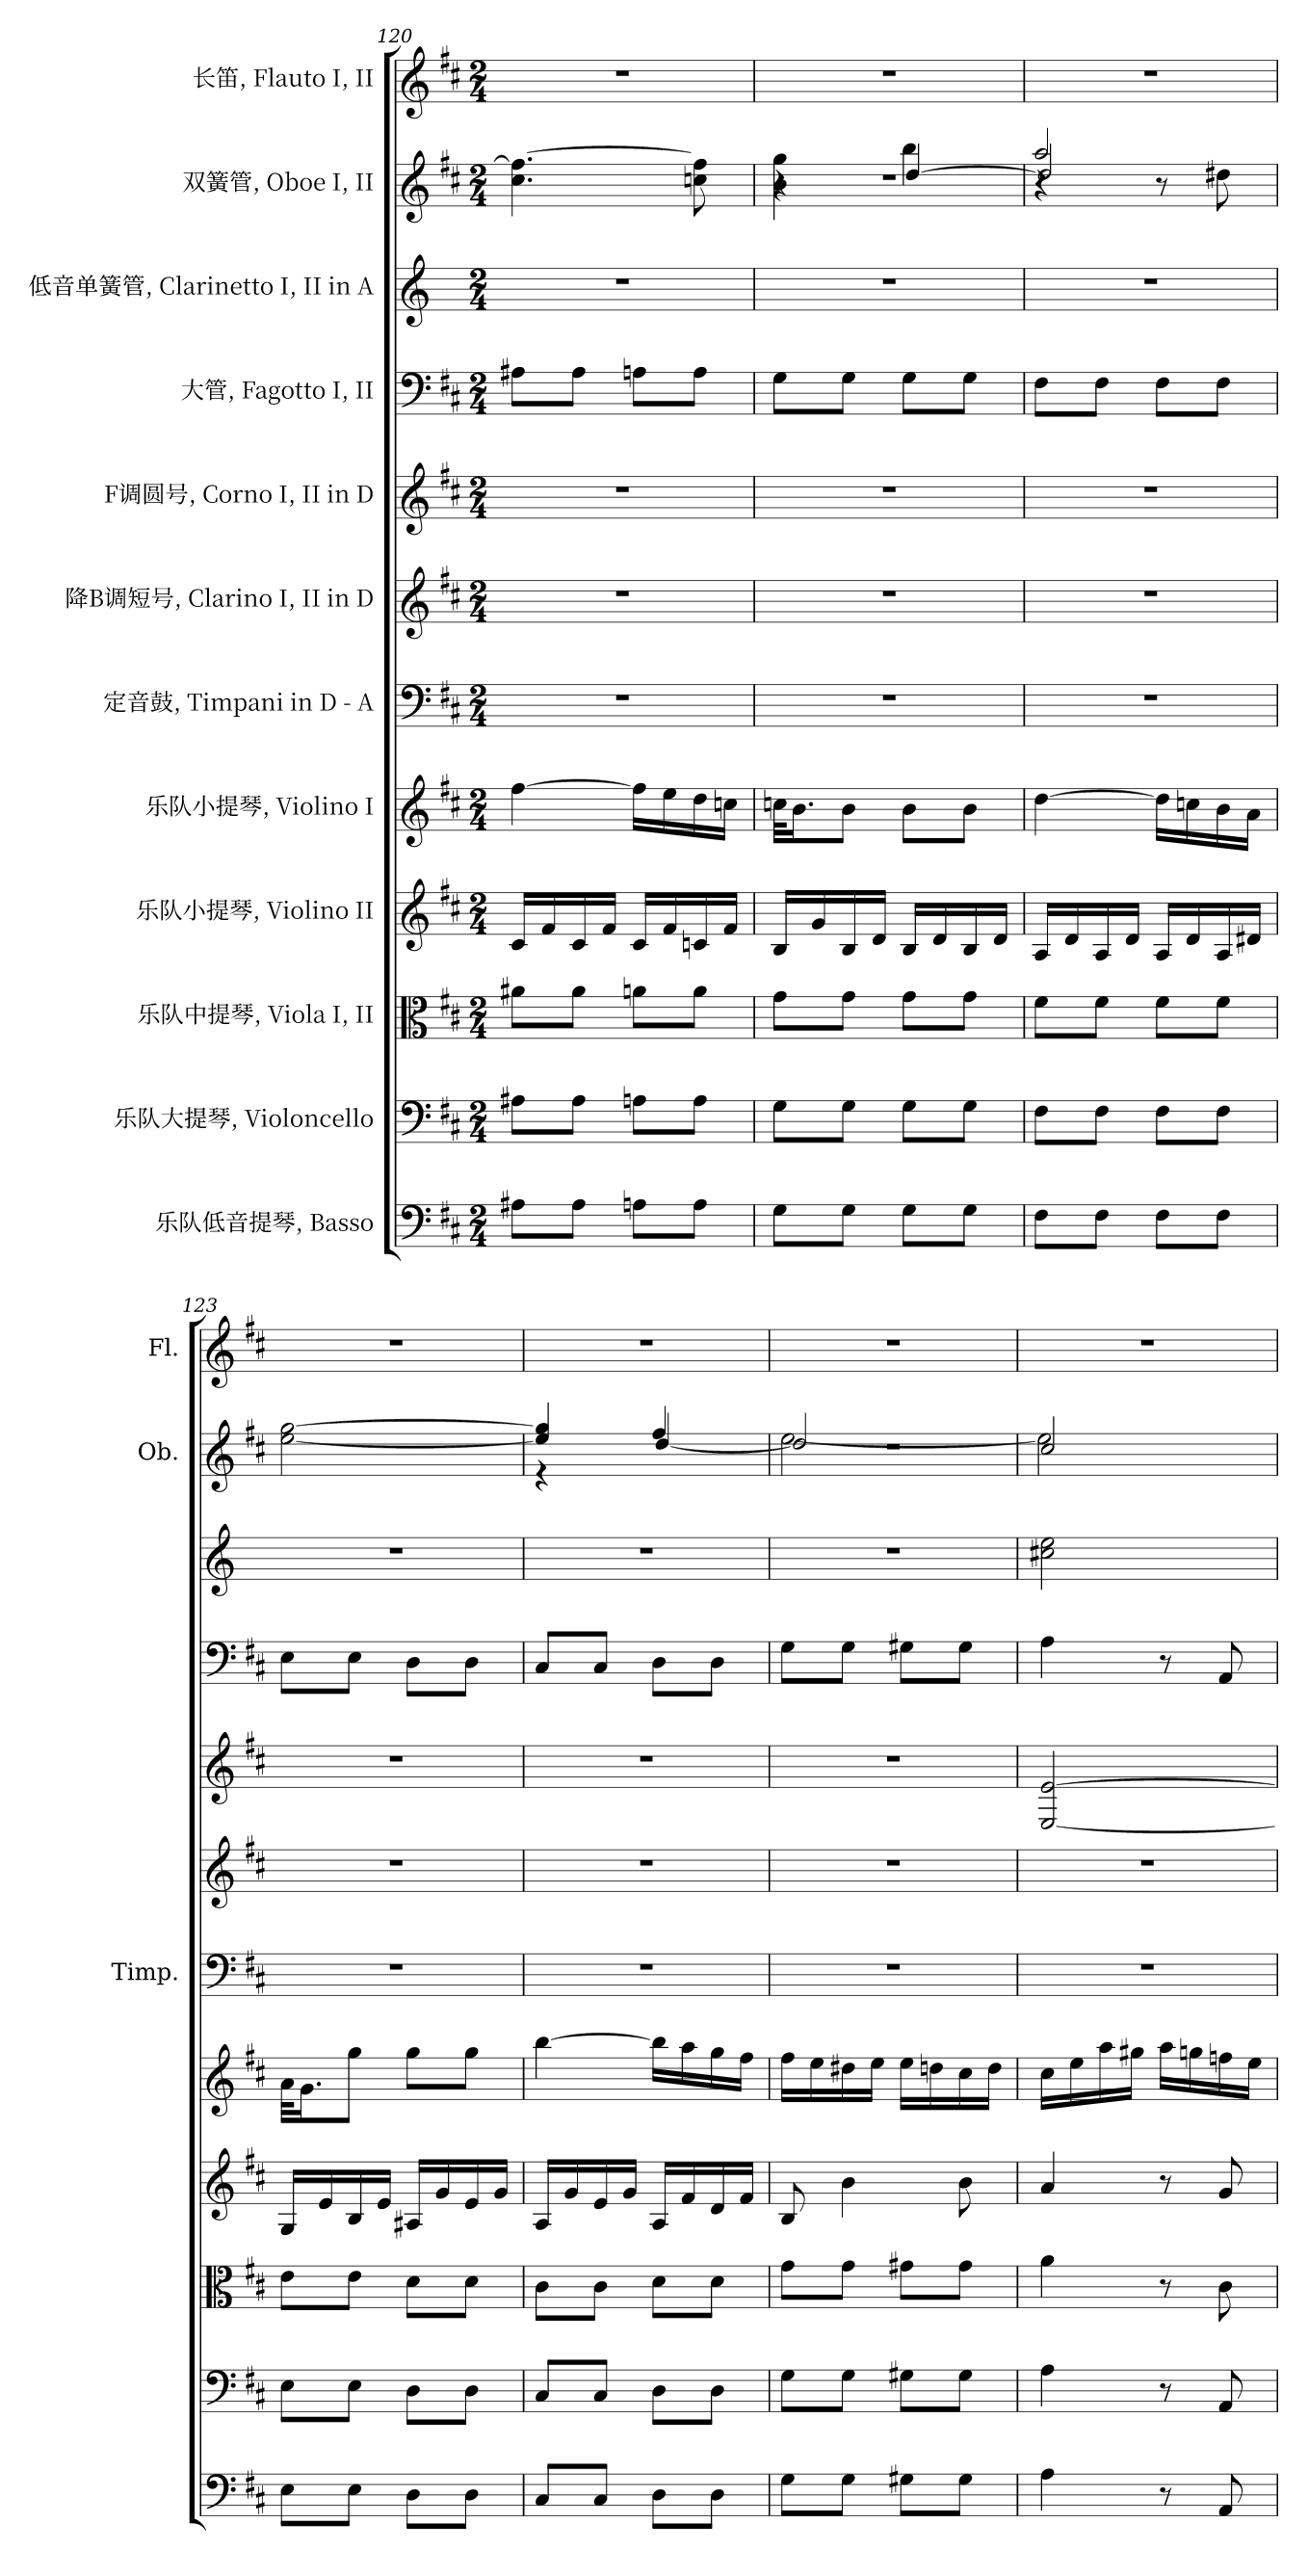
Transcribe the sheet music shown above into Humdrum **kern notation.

**kern	**kern	**kern	**kern	**kern	**kern	**kern	**kern	**kern	**kern	**kern	**kern
*part12	*part11	*part10	*part9	*part8	*part7	*part6	*part5	*part4	*part3	*part2	*part1
*staff12	*staff11	*staff10	*staff9	*staff8	*staff7	*staff6	*staff5	*staff4	*staff3	*staff2	*staff1
*I"乐队低音提琴, Basso	*I"乐队大提琴, Violoncello	*I"乐队中提琴, Viola I, II	*I"乐队小提琴, Violino II	*I"乐队小提琴, Violino I	*I"定音鼓, Timpani in D - A	*I"降B调短号, Clarino I, II in D	*I"F调圆号, Corno I, II in D	*I"大管, Fagotto I, II	*I"低音单簧管, Clarinetto I, II in A	*I"双簧管, Oboe I, II	*I"长笛, Flauto I, II
*	*	*	*	*	*I'Timp.	*	*	*	*	*I'Ob.	*I'Fl.
*clefF4	*clefF4	*clefC3	*clefG2	*clefG2	*clefF4	*clefG2	*clefG2	*clefF4	*clefG2	*clefG2	*clefG2
*ITrd7c12	*	*	*	*	*	*ITrd1c2	*ITrd4c7	*	*ITrd8c14	*	*
*k[f#c#]	*k[f#c#]	*k[f#c#]	*k[f#c#]	*k[f#c#]	*k[f#c#]	*k[]	*k[f#]	*k[f#c#]	*k[]	*k[f#c#]	*k[f#c#]
*M2/4	*M2/4	*M2/4	*M2/4	*M2/4	*M2/4	*M2/4	*M2/4	*M2/4	*M2/4	*M2/4	*M2/4
=120	=120	=120	=120	=120	=120	=120	=120	=120	=120	=120	=120
8AA#X\L	8A#X\L	8a#X\L	16c#/LL	[4ff#\	2r	2r	2r	8A#X\L	2r	4.cc#\ 4.ff#\_	2r
.	.	.	16f#/	.	.	.	.	.	.	.	.
8AA#\J	8A#\J	8a#\J	16c#/	.	.	.	.	8A#\J	.	.	.
.	.	.	16f#/JJ	.	.	.	.	.	.	.	.
8AAn\L	8An\L	8an\L	16c#/LL	16ff#\LL]	.	.	.	8An\L	.	.	.
.	.	.	16f#/	16ee\	.	.	.	.	.	.	.
8AA\J	8A\J	8a\J	16cn/	16dd\	.	.	.	8A\J	.	8ccn\ 8ff#\]	.
.	.	.	16f#/JJ	16ccn\JJ	.	.	.	.	.	.	.
=121	=121	=121	=121	=121	=121	=121	=121	=121	=121	=121	=121
*	*	*	*	*	*	*	*	*	*	*^	*
*	*	*	*	*	*	*	*	*	*	*	*^	*
8GG\L	8G\L	8g\L	16B/LL	32ccn\KLL	2r	2r	2r	8G\L	2r	2r	4b\ 4gg\	4r	2r
.	.	.	.	16.b\J	.	.	.	.	.	.	.	.	.
.	.	.	16g/	.	.	.	.	.	.	.	.	.	.
8GG\J	8G\J	8g\J	16B/	8b\J	.	.	.	8G\J	.	.	.	.	.
.	.	.	16d/JJ	.	.	.	.	.	.	.	.	.	.
8GG\L	8G\L	8g\L	16B/LL	8b\L	.	.	.	8G\L	.	.	4bb\	[4dd/	.
.	.	.	16d/	.	.	.	.	.	.	.	.	.	.
8GG\J	8G\J	8g\J	16B/	8b\J	.	.	.	8G\J	.	.	.	.	.
.	.	.	16d/JJ	.	.	.	.	.	.	.	.	.	.
=122	=122	=122	=122	=122	=122	=122	=122	=122	=122	=122	=122	=122	=122
8FF#\L	8F#\L	8f#\L	16A/LL	[4dd\	2r	2r	2r	8F#\L	2r	2aa/	4r	2dd/]	2r
.	.	.	16d/	.	.	.	.	.	.	.	.	.	.
8FF#\J	8F#\J	8f#\J	16A/	.	.	.	.	8F#\J	.	.	.	.	.
.	.	.	16d/JJ	.	.	.	.	.	.	.	.	.	.
8FF#\L	8F#\L	8f#\L	16A/LL	16dd\LL]	.	.	.	8F#\L	.	.	8r	.	.
.	.	.	16d/	16ccn\	.	.	.	.	.	.	.	.	.
8FF#\J	8F#\J	8f#\J	16A/	16b\	.	.	.	8F#\J	.	.	8dd#X\	.	.
.	.	.	16d#X/JJ	16a\JJ	.	.	.	.	.	.	.	.	.
*	*	*	*	*	*	*	*	*	*	*v	*v	*v	*
!!LO:PB:g=z
=123	=123	=123	=123	=123	=123	=123	=123	=123	=123	=123	=123
8EE\L	8E\L	8e\L	16G/LL	32a\KLL	2r	2r	2r	8E\L	2r	[2ee\ [2gg\	2r
.	.	.	.	16.g\J	.	.	.	.	.	.	.
.	.	.	16e/	.	.	.	.	.	.	.	.
8EE\J	8E\J	8e\J	16B/	8gg\J	.	.	.	8E\J	.	.	.
.	.	.	16e/JJ	.	.	.	.	.	.	.	.
8DD\L	8D\L	8d\L	16A#X/LL	8gg\L	.	.	.	8D\L	.	.	.
.	.	.	16g/	.	.	.	.	.	.	.	.
8DD\J	8D\J	8d\J	16e/	8gg\J	.	.	.	8D\J	.	.	.
.	.	.	16g/JJ	.	.	.	.	.	.	.	.
=124	=124	=124	=124	=124	=124	=124	=124	=124	=124	=124	=124
*	*	*	*	*	*	*	*	*	*	*^	*
8CC#/L	8C#/L	8c#\L	16A/LL	[4bb\	2r	2r	2r	8C#/L	2r	4ee/] 4gg/]	4r	2r
.	.	.	16g/	.	.	.	.	.	.	.	.	.
8CC#/J	8C#/J	8c#\J	16e/	.	.	.	.	8C#/J	.	.	.	.
.	.	.	16g/JJ	.	.	.	.	.	.	.	.	.
8DD\L	8D\L	8d\L	16A/LL	16bb\LL]	.	.	.	8D\L	.	4ff#/	[4dd/	.
.	.	.	16f#/	16aa\	.	.	.	.	.	.	.	.
8DD\J	8D\J	8d\J	16d/	16gg\	.	.	.	8D\J	.	.	.	.
.	.	.	16f#/JJ	16ff#\JJ	.	.	.	.	.	.	.	.
=125	=125	=125	=125	=125	=125	=125	=125	=125	=125	=125	=125	=125
*	*	*	*	*	*	*	*	*	*	*	*^	*
8GG\L	8G\L	8g\L	8B/	16ff#\LL	2r	2r	2r	8G\L	2r	2r	[2ee\	2dd/]	2r
.	.	.	.	16ee\	.	.	.	.	.	.	.	.	.
8GG\J	8G\J	8g\J	4b\	16dd#X\	.	.	.	8G\J	.	.	.	.	.
.	.	.	.	16ee\JJ	.	.	.	.	.	.	.	.	.
8GG#X\L	8G#X\L	8g#X\L	.	16ee\LL	.	.	.	8G#X\L	.	.	.	.	.
.	.	.	.	16ddn\	.	.	.	.	.	.	.	.	.
8GG#\J	8G#\J	8g#\J	8b\	16cc#\	.	.	.	8G#\J	.	.	.	.	.
.	.	.	.	16dd\JJ	.	.	.	.	.	.	.	.	.
*	*	*	*	*	*	*	*	*	*	*	*v	*v	*
=126	=126	=126	=126	=126	=126	=126	=126	=126	=126	=126	=126	=126
4AA\	4A\	4a\	4a/	16cc#\LL	2r	2r	[2AA/ [2A/	4A\	2c#X\ 2e\	2cc#/	2ee\]	2r
.	.	.	.	16ee\	.	.	.	.	.	.	.	.
.	.	.	.	16aa\	.	.	.	.	.	.	.	.
.	.	.	.	16gg#X\JJ	.	.	.	.	.	.	.	.
8r	8r	8r	8r	16aa\LL	.	.	.	8r	.	.	.	.
.	.	.	.	16ggn\	.	.	.	.	.	.	.	.
8AAA/	8AA/	8c#\	8g/	16ffn\	.	.	.	8AA/	.	.	.	.
.	.	.	.	16ee\JJ	.	.	.	.	.	.	.	.
*	*	*	*	*	*	*	*	*	*	*v	*v	*
=	=	=	=	=	=	=	=	=	=	=	=
*-	*-	*-	*-	*-	*-	*-	*-	*-	*-	*-	*-
